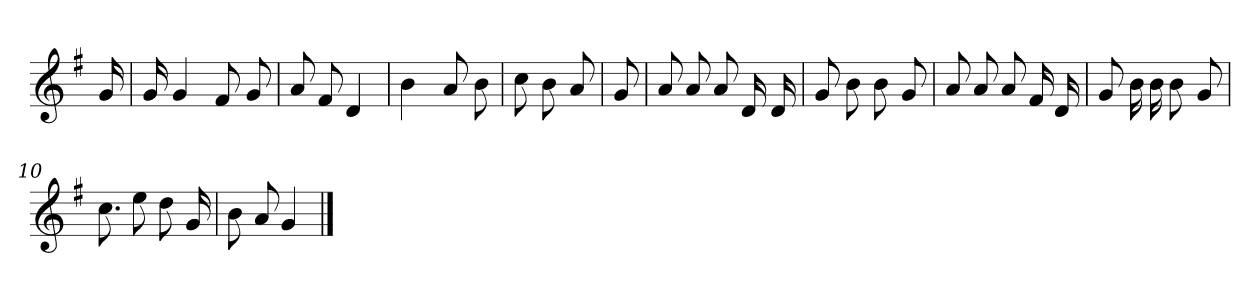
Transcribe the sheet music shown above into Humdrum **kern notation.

**kern
*part1
*staff1
*clefG2
*k[f#]
*G:
=
16g
=1
16g
4g
8f#
8g
=2
8a
8f#
4d
=3
4b
8a
8b
=4
8cc
8b
8a
=5
8g
=6
8a
8a
8a
16d
16d
=7
8g
8b
8b
8g
=8
8a
8a
8a
16f#
16d
=9
8g
16b
16b
8b
8g
=10
8.cc
8ee
8dd
16g
=11
8b
8a
4g
==
*-
